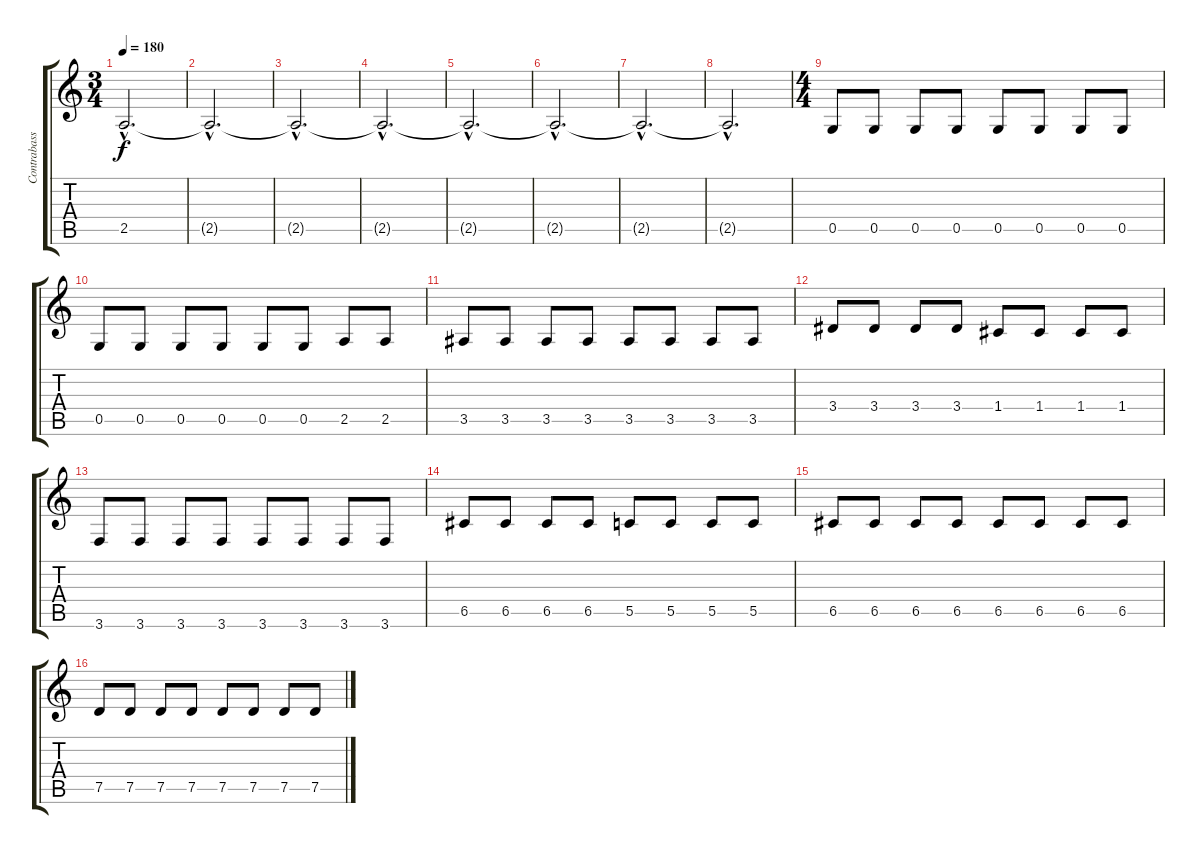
\track ("Contrabass" "Contrabass") {instrument contrabass}
\staff {score tabs}
\tuning (D4 A3 F3 C3 G2 D2) {hide}
\ts (3 4)
\tempo 180
\clef g2
\ks c
2.5{hac}.2{d dy f} |
2.5{hac t}.2{d} |
2.5{hac t}.2{d} |
2.5{hac t}.2{d} |
2.5{hac t}.2{d} |
2.5{hac t}.2{d} |
2.5{hac t}.2{d} |
2.5{hac t}.2{d} |
\ts (4 4)
0.5.8 0.5.8 0.5.8 0.5.8 0.5.8 0.5.8 0.5.8 0.5.8 |
0.5.8 0.5.8 0.5.8 0.5.8 0.5.8 0.5.8 2.5.8 2.5.8 |
3.5.8 3.5.8 3.5.8 3.5.8 3.5.8 3.5.8 3.5.8 3.5.8 |
3.4.8 3.4.8 3.4.8 3.4.8 1.4.8 1.4.8 1.4.8 1.4.8 |
3.6.8 3.6.8 3.6.8 3.6.8 3.6.8 3.6.8 3.6.8 3.6.8 |
6.5.8 6.5.8 6.5.8 6.5.8 5.5.8 5.5.8 5.5.8 5.5.8 |
6.5.8 6.5.8 6.5.8 6.5.8 6.5.8 6.5.8 6.5.8 6.5.8 |
7.5.8 7.5.8 7.5.8 7.5.8 7.5.8 7.5.8 7.5.8 7.5.8
